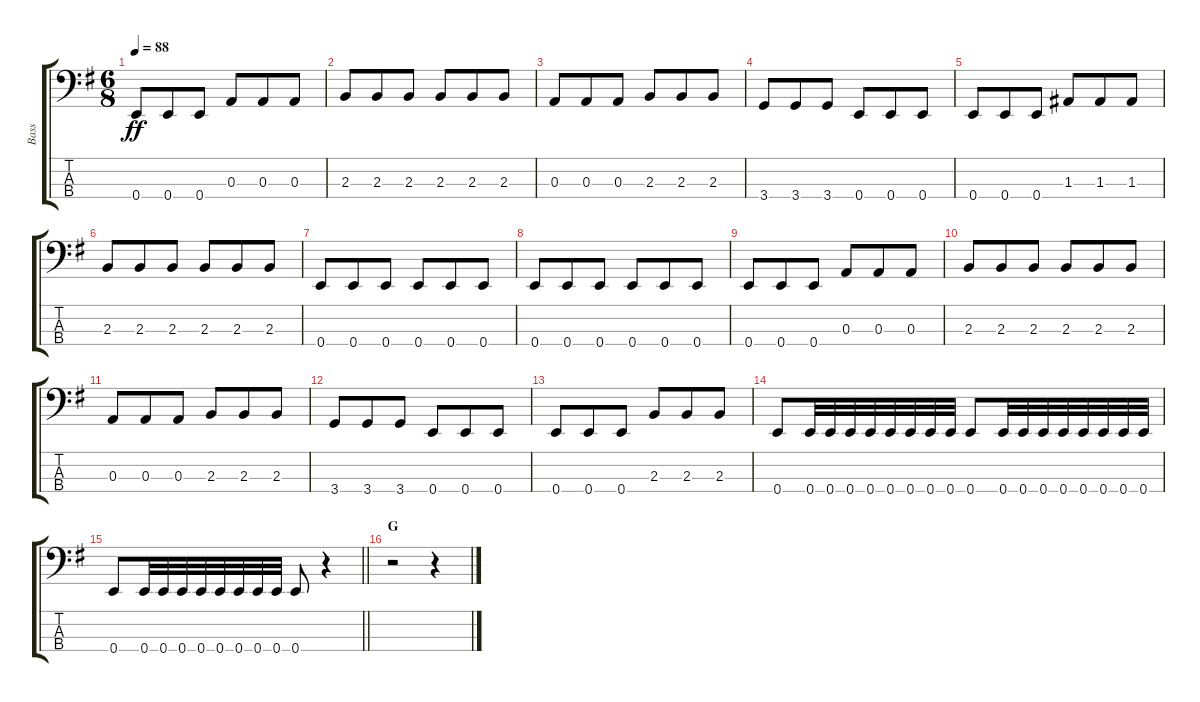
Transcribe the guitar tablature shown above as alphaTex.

\track ("Bass" "Bass") {instrument electricbasspick}
\staff {score tabs}
\tuning (G2 D2 A1 E1) {hide}
\ts (6 8)
\tempo 88
\clef f4
\ks g
0.4.8{dy ff} 0.4.8 0.4.8 0.3.8 0.3.8 0.3.8 |
2.3.8 2.3.8 2.3.8 2.3.8 2.3.8 2.3.8 |
0.3.8 0.3.8 0.3.8 2.3.8 2.3.8 2.3.8 |
3.4.8 3.4.8 3.4.8 0.4.8 0.4.8 0.4.8 |
0.4.8 0.4.8 0.4.8 1.3.8 1.3.8 1.3.8 |
2.3.8 2.3.8 2.3.8 2.3.8 2.3.8 2.3.8 |
0.4.8 0.4.8 0.4.8 0.4.8 0.4.8 0.4.8 |
0.4.8 0.4.8 0.4.8 0.4.8 0.4.8 0.4.8 |
0.4.8 0.4.8 0.4.8 0.3.8 0.3.8 0.3.8 |
2.3.8 2.3.8 2.3.8 2.3.8 2.3.8 2.3.8 |
0.3.8 0.3.8 0.3.8 2.3.8 2.3.8 2.3.8 |
3.4.8 3.4.8 3.4.8 0.4.8 0.4.8 0.4.8 |
0.4.8 0.4.8 0.4.8 2.3.8 2.3.8 2.3.8 |
0.4.8 0.4.32 0.4.32 0.4.32 0.4.32 0.4.32 0.4.32 0.4.32 0.4.32 0.4.8 0.4.32 0.4.32 0.4.32 0.4.32 0.4.32 0.4.32 0.4.32 0.4.32 |
\barLineRight lightlight
0.4.8 0.4.32 0.4.32 0.4.32 0.4.32 0.4.32 0.4.32 0.4.32 0.4.32 0.4.8 r.4 |
\section ("" "G")
r.2 r.4
